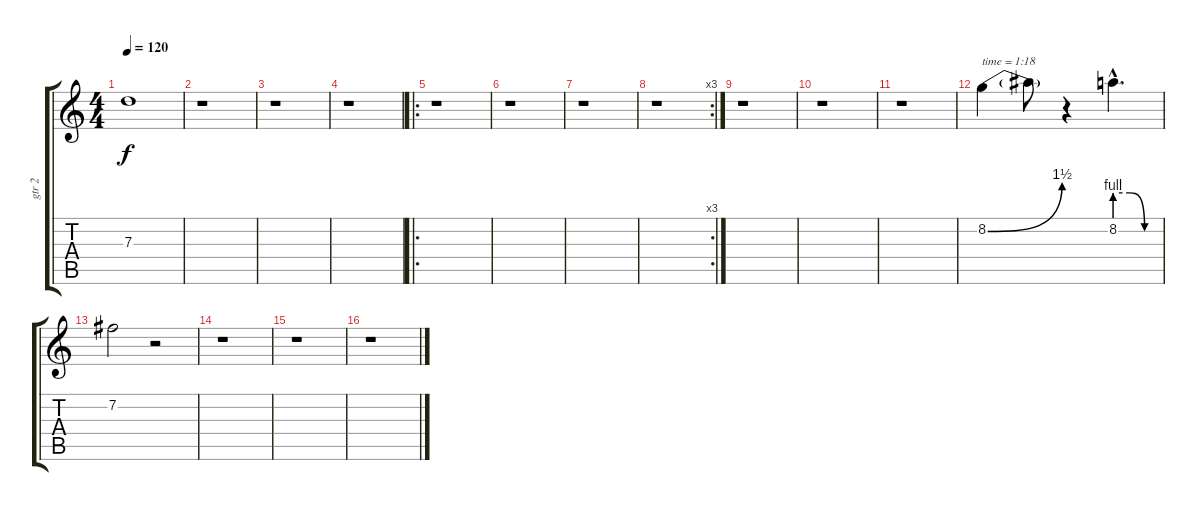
\track ("gtr 2" "gtr 2") {instrument overdrivenguitar}
\staff {score tabs}
\tuning (E4 B3 G3 D3 A2 E2) {hide}
\ts (4 4)
\tempo 120
\clef g2
\ks c
7.3.1{dy f} |
r.1 |
r.1 |
r.1 |
\ro
r.1 |
r.1 |
r.1 |
\rc 3
r.1 |
r.1 |
r.1 |
r.1 |
8.2{be (bend 0 0 60 6)}.4{txt "time = 1:18"} 8.2{t}.8 r.4 8.2{be (custom 0 4 20 4 40 0 60 0) hac}.4{d} |
7.2.2 r.2 |
r.1 |
r.1 |
r.1
